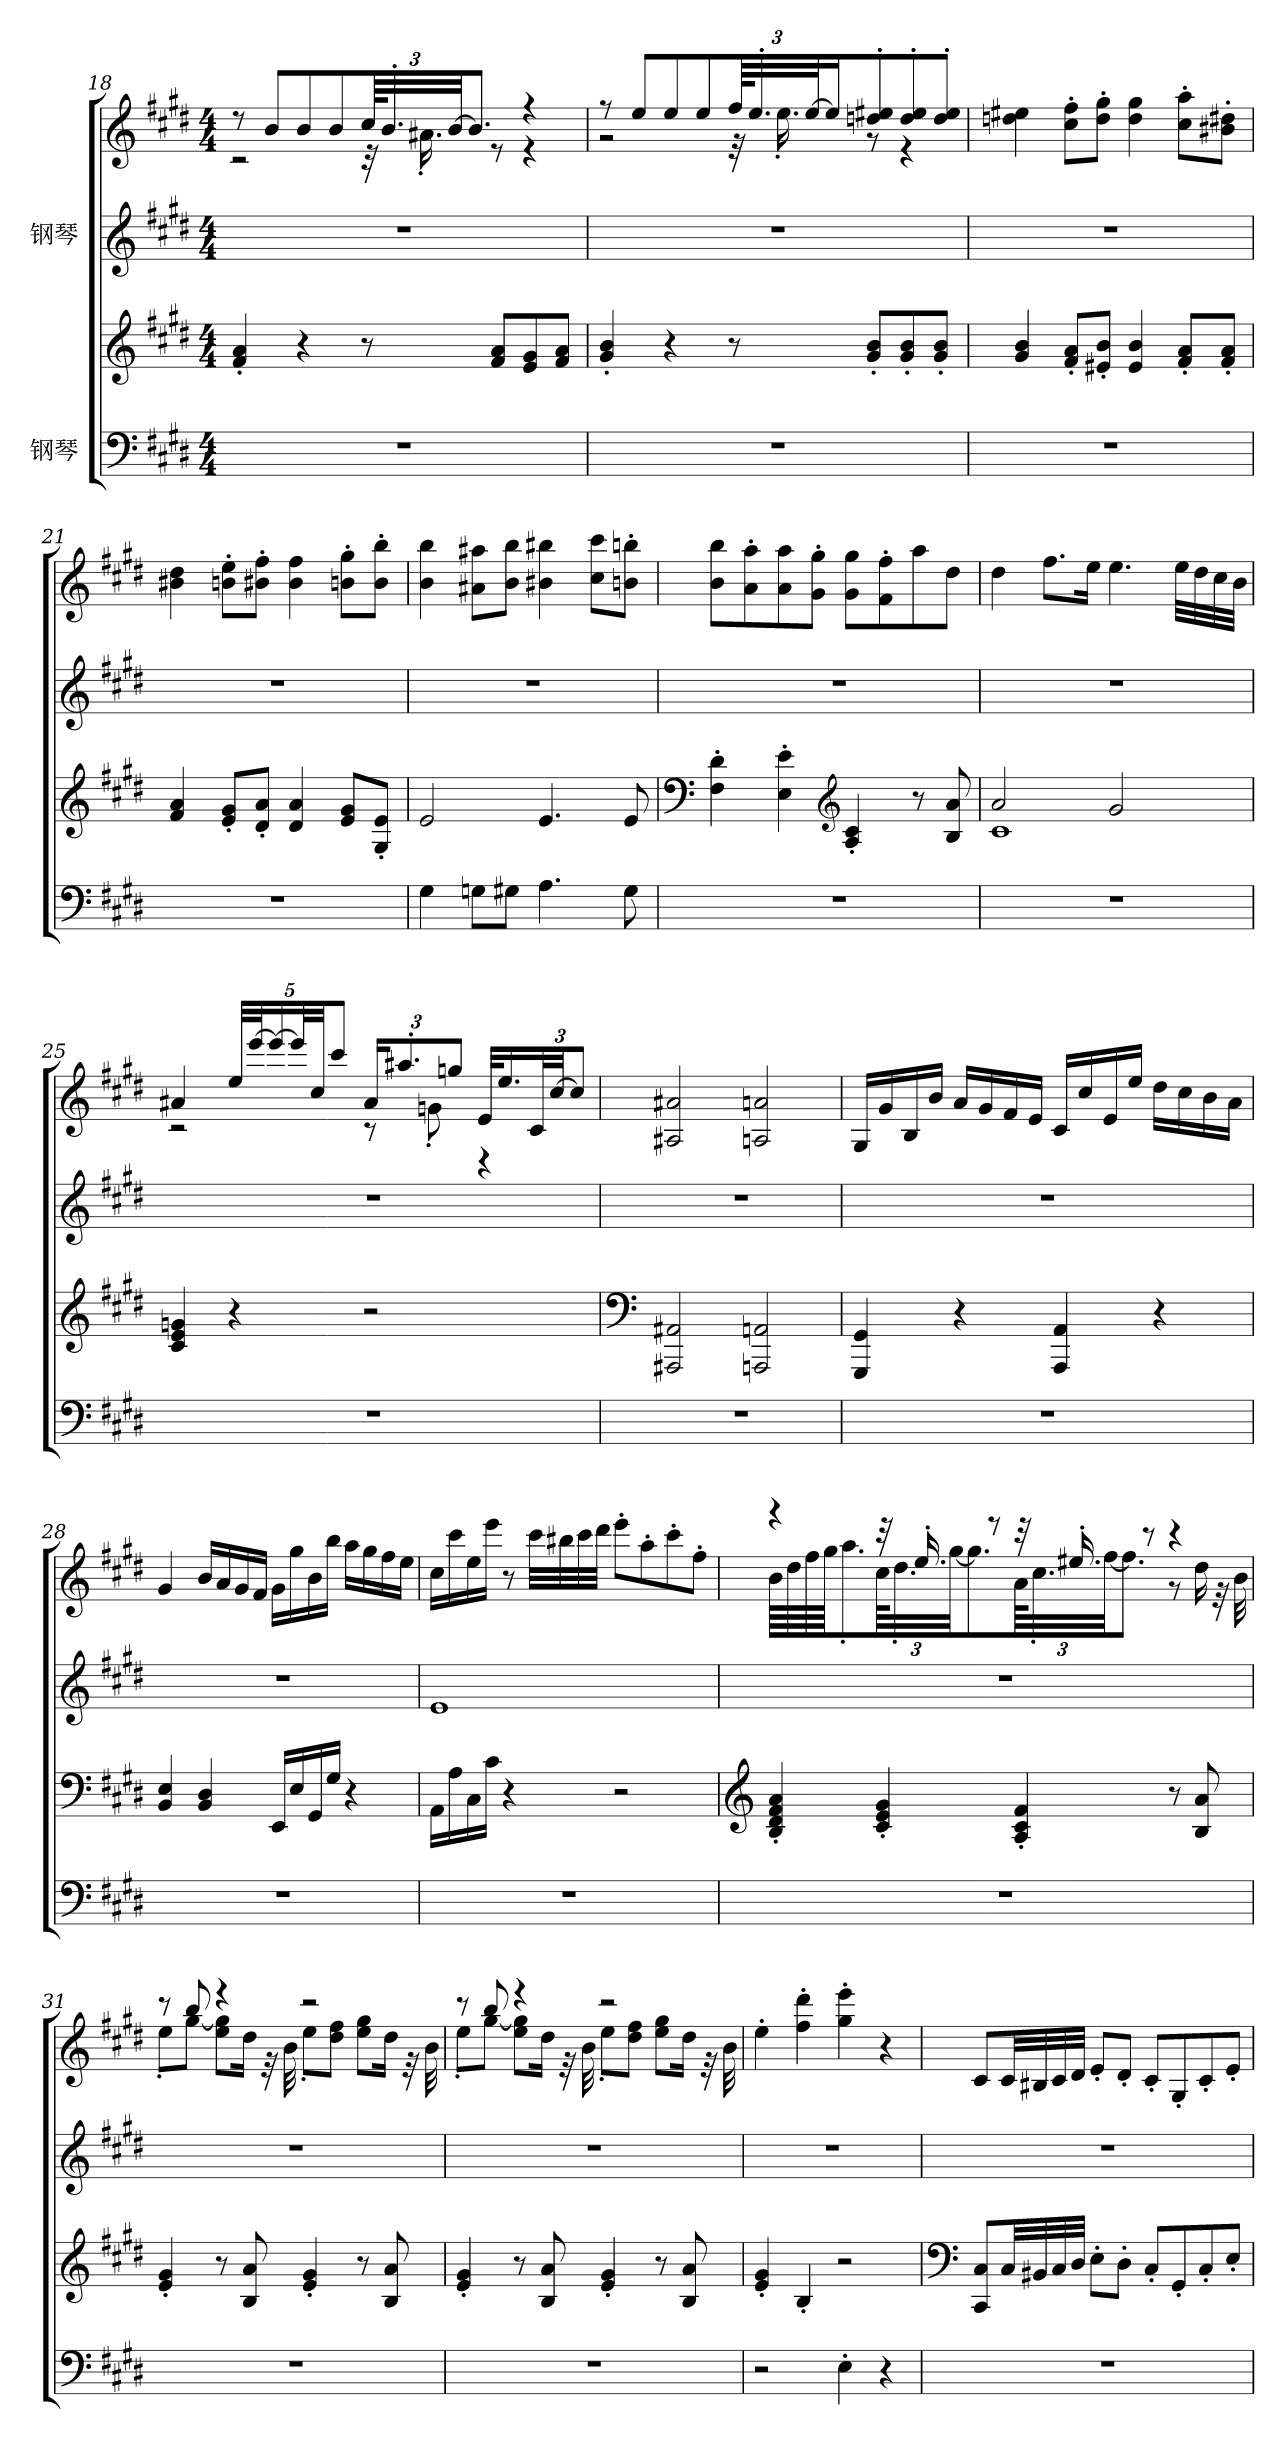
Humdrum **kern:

**kern	**kern	**kern	**kern
*part2	*part2	*part1	*part1
*staff4	*staff3	*staff2	*staff1
*I"钢琴	*	*I"钢琴	*
*clefF4	*clefG2	*clefG2	*clefG2
*k[f#c#g#d#]	*k[f#c#g#d#]	*k[f#c#g#d#]	*k[f#c#g#d#]
*M4/4	*M4/4	*M4/4	*M4/4
=18	=18	=18	=18
*	*	*	*^
1r	4f#/' 4a/'	1r	8r	2r
.	.	.	8b/L	.
.	4r	.	8b/	.
.	.	.	8b/	.
*	*	*	*Xbrackettup	*
.	8r	.	96cc#/KLL	32r
.	.	.	48.b'/	.
.	.	.	.	16.a#X'\
.	.	.	[48b/JJ	.
.	.	.	8.b/J]	.
.	8f#/ 8a/L	.	.	8r
.	8e/ 8g#/	.	4r	4r
.	8f#/ 8a/J	.	.	.
!!LO:LB:g=z	!!
=19	=19	=19	=19	=19
1r	4g#/' 4b/'	1r	8r	2r
.	.	.	8ee/L	.
.	4r	.	8ee/	.
.	.	.	8ee/	.
.	8r	.	96ff#/KLL	32r
.	.	.	48.ee'/	.
.	.	.	.	16.ee'\
.	.	.	[48ee/J	.
.	.	.	16ee/J]	.
.	8g#/' 8b/'L	.	8ddn/' 8ee#X/'	8r
.	8g#/' 8b/'	.	8dd/' 8ee#/'	4r
.	8g#/' 8b/'J	.	8dd/' 8ee#/'J	.
*	*	*	*v	*v
=20	=20	=20	=20
1r	4g#/ 4b/	1r	4ddn\ 4ee#X\
.	8f#/' 8a/'L	.	8cc#\' 8ff#\'L
.	8e#X/' 8b/'J	.	8dd\' 8gg#\'J
.	4e#/ 4b/	.	4dd\ 4gg#\
.	8f#/' 8a/'L	.	8cc#\' 8aa\'L
.	8f#/' 8a/'J	.	8b#X\' 8dd#X\'J
=21	=21	=21	=21
1r	4f#/ 4a/	1r	4b#X\ 4dd#\
.	8e/' 8g#/'L	.	8bn\' 8ee\'L
.	8d#/' 8a/'J	.	8b#X\' 8ff#\'J
.	4d#/ 4a/	.	4b#\ 4ff#\
.	8e/ 8g#/L	.	8bn\' 8gg#\'L
.	8G#/' 8e/'J	.	8b\' 8bb\'J
!!LO:PB:g=z
=22	=22	=22	=22
4G#\	2e/	1r	4b\ 4bb\
8Gn\L	.	.	8a#X\ 8aa#X\L
8G#X\J	.	.	8b\ 8bb\J
4.A\	4.e/	.	4b#X\ 4bb#X\
.	.	.	8cc#\ 8ccc#\L
8G#\	8e/	.	8bn\' 8bbn\'J
=23	=23	=23	=23
*	*clefF4	*	*
1r	4F#\' 4d#\'	1r	8b\ 8bb\L
.	.	.	8a\' 8aa\'
.	4E\' 4e\'	.	8a\ 8aa\
.	.	.	8g#\' 8gg#\'J
*	*clefG2	*	*
.	4A/' 4c#/'	.	8g#\ 8gg#\L
.	.	.	8f#\' 8ff#\'
.	8r	.	8aa\
.	8B/ 8a/	.	8dd#\J
=24	=24	=24	=24
*	*^	*	*
1r	2a/	1c#	1r	4dd#\
.	.	.	.	8.ff#\L
.	.	.	.	16ee\Jk
.	2g#/	.	.	4.ee\
.	.	.	.	32ee\LLL
.	.	.	.	32dd#\
.	.	.	.	32cc#\
.	.	.	.	32b\JJJ
*	*v	*v	*	*
!!LO:LB:g=z
=25	=25	=25	=25
*	*	*	*^
1r	4c#/ 4e/ 4gn/	1r	4a#X/	2r
.	4r	.	40ee/LLL	.
.	.	.	[40eee/J	.
.	.	.	20eee/_	.
.	.	.	40eee/L]	.
.	.	.	40cc#/JJ	.
.	.	.	10ccc#/J	.
.	2r	.	24a#/KL	8r
.	.	.	12.aa#X'/	.
.	.	.	.	8gn'\
.	.	.	12ggn/J	.
.	.	.	32e/KLL	4r
.	.	.	16.ee/	.
.	.	.	48c#/L	.
.	.	.	[48cc#/JJ	.
.	.	.	12cc#/J]	.
*	*	*	*v	*v
=26	=26	=26	=26
*	*clefF4	*	*
1r	2AAA#X/ 2AA#X/	1r	2A#X/ 2a#X/
.	2AAAn/ 2AAn/	.	2An/ 2an/
!!LO:LB:g=z
=27	=27	=27	=27
1r	4GGG#/ 4GG#/	1r	16G#/LL
.	.	.	16g#/
.	.	.	16B/
.	.	.	16b/JJ
.	4r	.	16a/LL
.	.	.	16g#/
.	.	.	16f#/
.	.	.	16e/JJ
.	4AAA/ 4AA/	.	16c#/LL
.	.	.	16cc#/
.	.	.	16e/
.	.	.	16ee/JJ
.	4r	.	16dd#\LL
.	.	.	16cc#\
.	.	.	16b\
.	.	.	16a\JJ
=28	=28	=28	=28
1r	4BB/ 4E/	1r	4g#/
.	4BB/ 4D#/	.	16b/LL
.	.	.	16a/
.	.	.	16g#/
.	.	.	16f#/JJ
.	16EE/LL	.	16g#\LL
.	16E/	.	16gg#\
.	16GG#/	.	16b\
.	16G#/JJ	.	16bb\JJ
.	4r	.	16aa\LL
.	.	.	16gg#\
.	.	.	16ff#\
.	.	.	16ee\JJ
!!LO:PB:g=z
=29	=29	=29	=29
1r	16AA\LL	1e	16cc#\LL
.	16A\	.	16ccc#\
.	16C#\	.	16ee\
.	16c#\JJ	.	16eee\JJ
.	4r	.	8r
.	.	.	32ccc#\LLL
.	.	.	32bb#X\
.	.	.	32ccc#\
.	.	.	32ddd#\JJJ
.	2r	.	8eee'\L
.	.	.	8aa'\
.	.	.	8ccc#'\
.	.	.	8ff#'\J
!!LO:LB:g=z
=30	=30	=30	=30
*	*clefG2	*	*
*	*	*	*^
1r	4B/' 4d#/' 4f#/' 4a/'	1r	4r	64b\LLLL
.	.	.	.	64dd#\
.	.	.	.	64ff#\
.	.	.	.	64gg#\JJJ
.	.	.	.	8.aa'\
.	4c#/' 4e/' 4g#/'	.	32r	96cc#\KLL
.	.	.	.	48.dd#'\
.	.	.	16.ee'/	.
.	.	.	.	[48gg#\JJ
.	.	.	.	8.gg#\]
.	.	.	8r	.
.	4A/' 4c#/' 4f#/'	.	32r	96a\KLL
.	.	.	.	48.cc#'\
.	.	.	16.ee#X'/	.
.	.	.	.	[48ff#\JJ
.	.	.	.	8.ff#\J]
.	.	.	8r	.
.	8r	.	4r	8r
.	8B/ 8a/	.	.	16dd#\
.	.	.	.	32r
.	.	.	.	32b\
=31	=31	=31	=31	=31
1r	4e/' 4g#/'	1r	8r	8ee'\L
.	.	.	8bb/	[8gg#\J
.	8r	.	4r	8ee\ 8gg#\]L
.	8B/ 8a/	.	.	16dd#\Jk
.	.	.	.	32r
.	.	.	.	32b\
.	4e/' 4g#/'	.	2r	8ee'\L
.	.	.	.	8dd#\ 8ff#\J
.	8r	.	.	8ee\ 8gg#\L
.	8B/ 8a/	.	.	16dd#\Jk
.	.	.	.	32r
.	.	.	.	32b\
!!LO:LB:g=z	!!
=32	=32	=32	=32	=32
1r	4e/' 4g#/'	1r	8r	8ee'\L
.	.	.	8bb/	[8gg#\J
.	8r	.	4r	8ee\ 8gg#\]L
.	8B/ 8a/	.	.	16dd#\Jk
.	.	.	.	32r
.	.	.	.	32b\
.	4e/' 4g#/'	.	2r	8ee'\L
.	.	.	.	8dd#\ 8ff#\J
.	8r	.	.	8ee\ 8gg#\L
.	8B/ 8a/	.	.	16dd#\Jk
.	.	.	.	32r
.	.	.	.	32b\
*	*	*	*v	*v
=33	=33	=33	=33
2r	4e/' 4g#/'	1r	4ee'\
.	4B'/	.	4ff#\' 4ddd#\'
4E'\	2r	.	4gg#\' 4eee\'
4r	.	.	4r
=34	=34	=34	=34
*	*clefF4	*	*
1r	8CC#/ 8C#/L	1r	8c#/L
.	32C#/LL	.	32c#/LL
.	32BB#X/	.	32B#X/
.	32C#/	.	32c#/
.	32D#/JJJ	.	32d#/JJJ
.	8E'\L	.	8e'/L
.	8D#'\J	.	8d#'/J
.	8C#'/L	.	8c#'/L
.	8GG#'/	.	8G#'/
.	8C#'/	.	8c#'/
.	8E'/J	.	8e'/J
=	=	=	=
*-	*-	*-	*-
